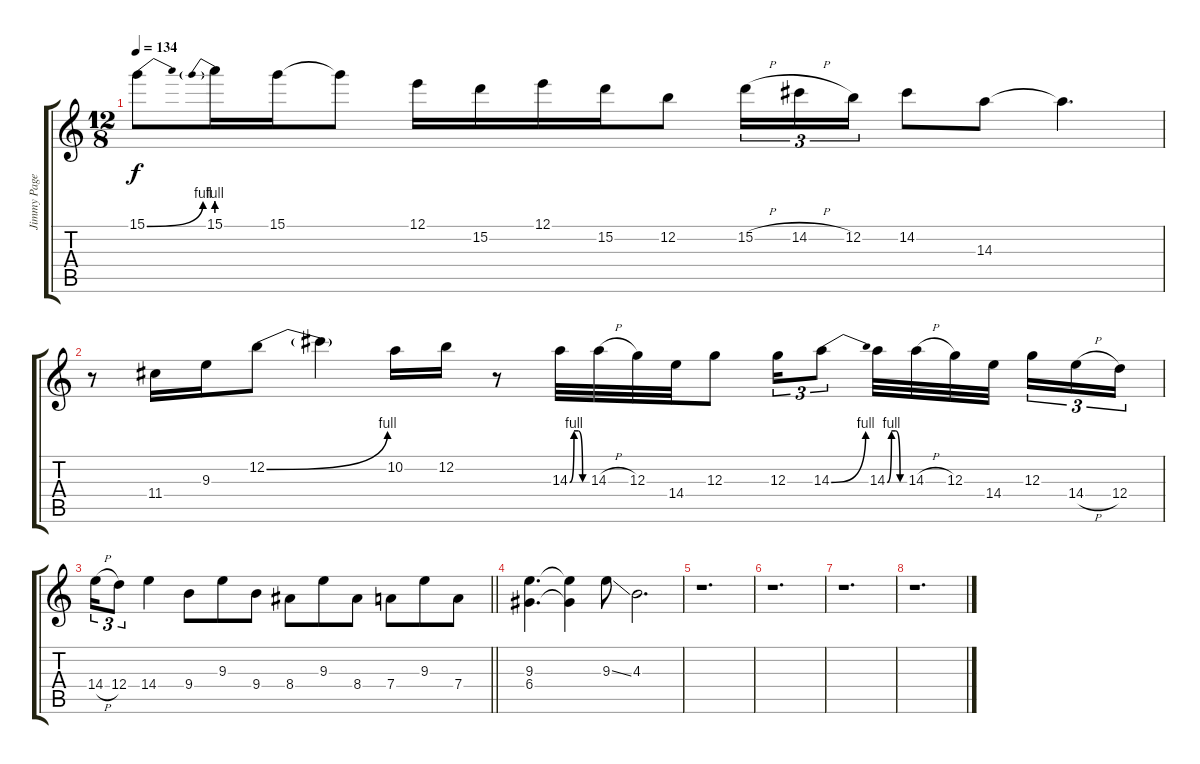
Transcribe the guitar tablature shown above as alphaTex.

\track ("Jimmy Page - Guitar" "Jimmy Page") {instrument overdrivenguitar}
\staff {score tabs}
\tuning (E4 B3 G3 D3 A2 E2) {hide}
\ts (12 8)
\tempo 134
\clef g2
\ks c
15.1{be (bend 0 0 60 4)}.8{dy f} 15.1{be (prebend 0 4 60 4)}.16 15.1.16 15.1{t}.8 12.1.16 15.2.16 12.1.16 15.2.16 12.2.8 15.2{h}.16{tu (3 2)} 14.2{h}.16{tu (3 2)} 12.2.16{tu (3 2)} 14.2.8 14.3.8 14.3{t}.4{d} |
r.8 11.4.16 9.3.16 12.2{be (bend 0 0 60 4)}.8 12.2{t}.4 10.2.16 12.2.16 r.8 14.3{be (custom 0 0 15 4 30 4 45 0 60 0)}.32 14.3{h}.32 12.3.32 14.4.32 12.3.8 12.3.16{tu (3 2)} 14.3{be (bend 0 0 60 4)}.8{tu (3 2)} 14.3{be (custom 0 0 15 4 30 4 45 0 60 0)}.32 14.3{h}.32 12.3.32 14.4.32{beam splitsecondary} 12.3.16{tu (3 2)} 14.4{h}.16{tu (3 2)} 12.4.16{tu (3 2)} |
\barLineRight lightlight
14.4{h}.16{tu (3 2)} 12.4.8{tu (3 2)} 14.4.4 9.4.8 9.3.8 9.4.8 8.4.8 9.3.8 8.4.8 7.4.8 9.3.8 7.4.8 |
(9.3 6.4).4{d} (9.3{t} 6.4{t}).4 9.3{ss}.8 4.3.2{d} |
r.1{d} |
r.1{d} |
r.1{d} |
r.1{d}
